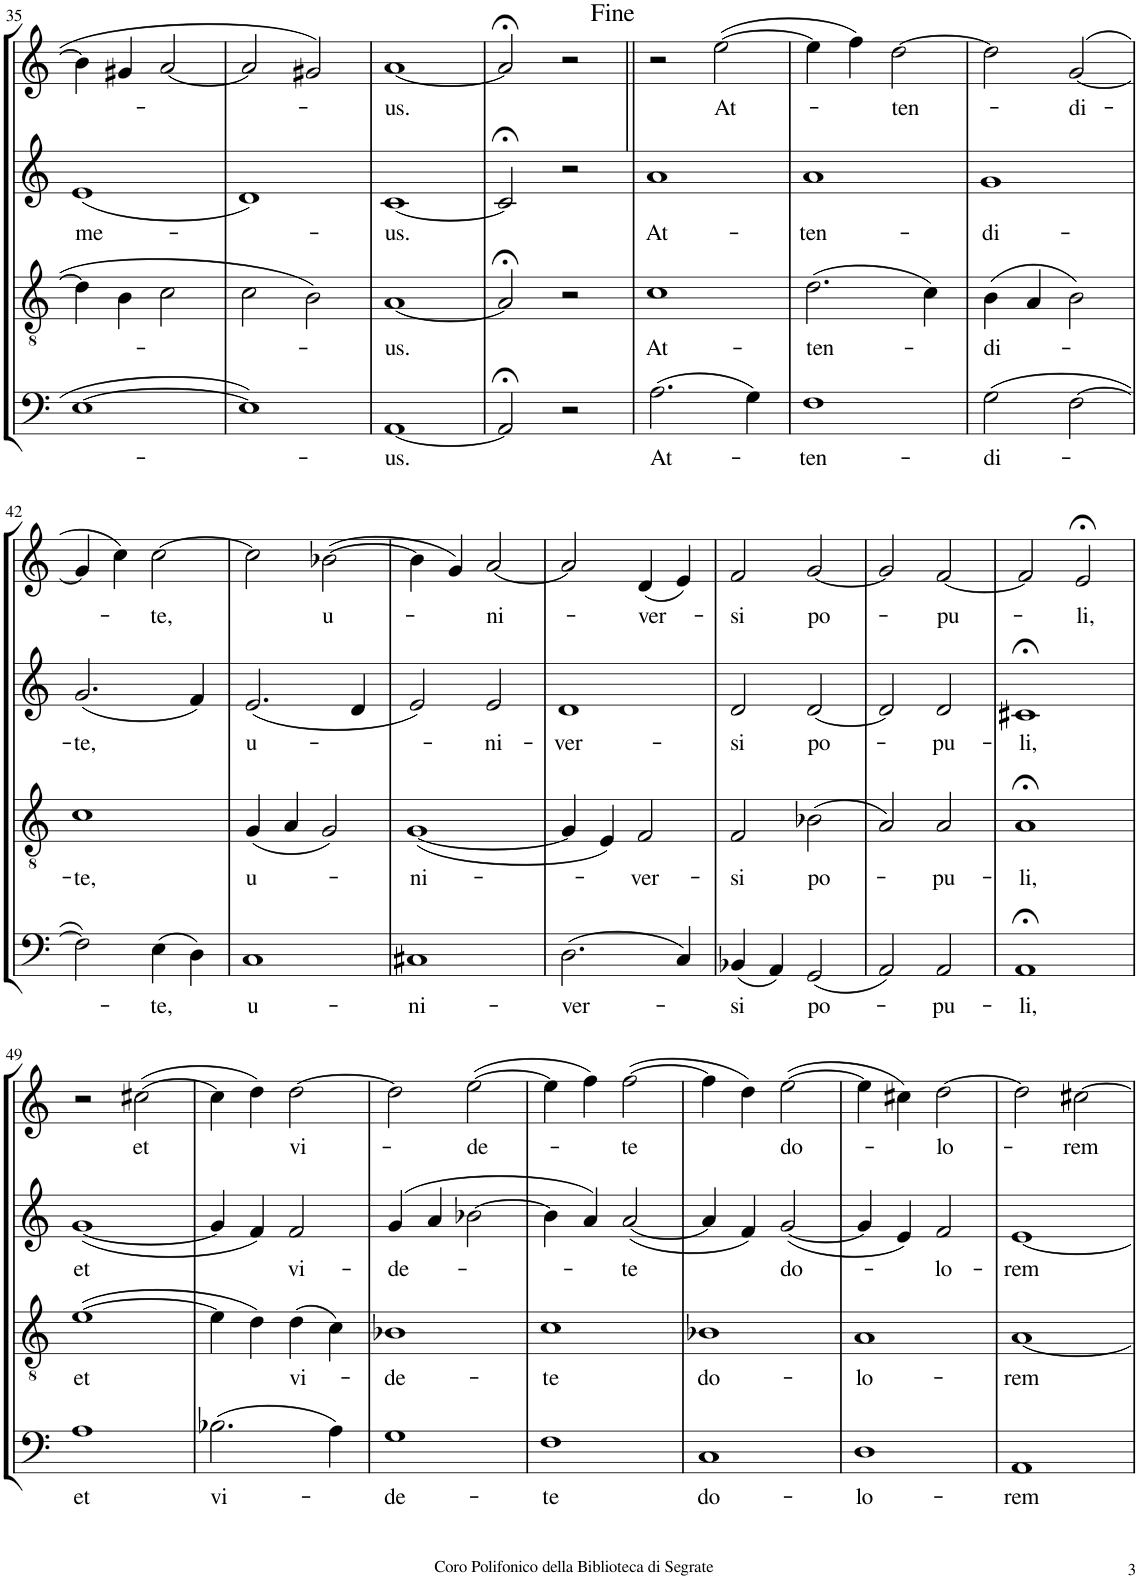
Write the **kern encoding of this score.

**kern	**text	**kern	**text	**kern	**text	**kern	**text
*part4	*part4	*part3	*part3	*part2	*part2	*part1	*part1
*staff4	*staff4	*staff3	*staff3	*staff2	*staff2	*staff1	*staff1
*I"Bassi	*	*I"Tenori	*	*I"Contralti	*	*I"Soprani	*
!!LO:PB:g=z
*clefF4	*	*clefGv2	*	*clefG2	*	*clefG2	*
*k[]	*	*k[]	*	*k[]	*	*k[]	*
*M2/2	*	*M2/2	*	*M2/2	*	*M2/2	*
*met(c|)	*	*met(c|)	*	*met(c|)	*	*met(c|)	*
=35	=35	=35	=35	=35	=35	=35	=35
!	!	!	!	!	!LO:LY:b	!	!
[1E	.	4d\]	.	(1e	me-	4b\]	.
.	.	4B\	.	.	.	4g#X/	.
.	.	2c\	.	.	.	[2a/	.
=36	=36	=36	=36	=36	=36	=36	=36
1E]	.	2c\	.	1d)	.	2a/]	.
.	.	2B\	.	.	.	2g#X/	.
=37	=37	=37	=37	=37	=37	=37	=37
!	!LO:LY:b	!	!LO:LY:b	!	!LO:LY:b	!	!LO:LY:b
[1AA	-us.	[1A	-us.	[1c	-us.	[1a	-us.
=38	=38	=38	=38	=38	=38	=38	=38
2AA;</]	.	2A;</]	.	2c;</]	.	2a;</]	.
2r	.	2r	.	2r	.	2r	.
=39||	=39||	=39||	=39||	=39||	=39||	=39||	=39||
!	!LO:LY:b	!	!LO:LY:b	!	!LO:LY:b	!	!
(2.A\	At-	1c	At-	1a	At-	2r	.
!	!	!	!	!	!	!	!LO:LY:b
.	.	.	.	.	.	([2ee\	At-
4G\)	.	.	.	.	.	.	.
=40	=40	=40	=40	=40	=40	=40	=40
!	!LO:LY:b	!	!LO:LY:b	!	!LO:LY:b	!	!
1F	-ten-	(2.d\	-ten-	1a	-ten-	4ee\]	.
.	.	.	.	.	.	4ff\)	.
!	!	!	!	!	!	!	!LO:LY:b
.	.	.	.	.	.	[2dd\	-ten-
.	.	4c\)	.	.	.	.	.
=41	=41	=41	=41	=41	=41	=41	=41
!	!LO:LY:b	!	!LO:LY:b	!	!LO:LY:b	!	!
(2G\	-di-	(4B\	-di-	1g	-di-	2dd\]	.
.	.	4A/	.	.	.	.	.
!	!	!	!	!	!	!	!LO:LY:b
[2F\	.	2B\)	.	.	.	([2g/	-di-
!!LO:LB:g=z
=42	=42	=42	=42	=42	=42	=42	=42
!	!	!	!LO:LY:b	!	!LO:LY:b	!	!
2F\])	.	1c	-te,	(2.g/	-te,	4g/]	.
.	.	.	.	.	.	4cc\)	.
!	!LO:LY:b	!	!	!	!	!	!LO:LY:b
(4E\	-te,	.	.	.	.	[2cc\	-te,
4D\)	.	.	.	4f/)	.	.	.
=43	=43	=43	=43	=43	=43	=43	=43
!	!LO:LY:b	!	!LO:LY:b	!	!LO:LY:b	!	!
1C	u-	(4G/	u-	(2.e/	u-	2cc\]	.
.	.	4A/	.	.	.	.	.
!	!	!	!	!	!	!	!LO:LY:b
.	.	2G/)	.	.	.	([2b-X\	u-
.	.	.	.	4d/	.	.	.
=44	=44	=44	=44	=44	=44	=44	=44
!	!LO:LY:b	!	!LO:LY:b	!	!	!	!
1C#X	-ni-	([1G	-ni-	2e/)	.	4b-\]	.
.	.	.	.	.	.	4g/)	.
!	!	!	!	!	!LO:LY:b	!	!LO:LY:b
.	.	.	.	2e/	-ni-	[2a/	-ni-
=45	=45	=45	=45	=45	=45	=45	=45
!	!LO:LY:b	!	!	!	!LO:LY:b	!	!
(2.D\	-ver-	4G/]	.	1d	-ver-	2a/]	.
.	.	4E/)	.	.	.	.	.
!	!	!	!LO:LY:b	!	!	!	!LO:LY:b
.	.	2F/	-ver-	.	.	(4d/	-ver-
4C/)	.	.	.	.	.	4e/)	.
=46	=46	=46	=46	=46	=46	=46	=46
!	!LO:LY:b	!	!LO:LY:b	!	!LO:LY:b	!	!LO:LY:b
(4BB-X/	-si	2F/	-si	2d/	-si	2f/	-si
4AA/)	.	.	.	.	.	.	.
!	!LO:LY:b	!	!LO:LY:b	!	!LO:LY:b	!	!LO:LY:b
(2GG/	po-	(2B-X\	po-	[2d/	po-	[2g/	po-
=47	=47	=47	=47	=47	=47	=47	=47
2AA/)	.	2A/)	.	2d/]	.	2g/]	.
!	!LO:LY:b	!	!LO:LY:b	!	!LO:LY:b	!	!LO:LY:b
2AA/	-pu-	2A/	-pu-	2d/	-pu-	[2f/	-pu-
=48	=48	=48	=48	=48	=48	=48	=48
!	!LO:LY:b	!	!LO:LY:b	!	!LO:LY:b	!	!
1AA;<	-li,	1A;<	-li,	1c#X;<	-li,	2f/]	.
!	!	!	!	!	!	!	!LO:LY:b
.	.	.	.	.	.	2e;</	-li,
!!LO:LB:g=z
=49	=49	=49	=49	=49	=49	=49	=49
!	!LO:LY:b	!	!LO:LY:b	!	!LO:LY:b	!	!
1A	et	([1e	et	([1g	et	2r	.
!	!	!	!	!	!	!	!LO:LY:b
.	.	.	.	.	.	([2cc#X\	et
=50	=50	=50	=50	=50	=50	=50	=50
!	!LO:LY:b	!	!	!	!	!	!
(2.B-X\	vi-	4e\]	.	4g/]	.	4cc#\]	.
.	.	4d\)	.	4f/)	.	4dd\)	.
!	!	!	!LO:LY:b	!	!LO:LY:b	!	!LO:LY:b
.	.	(4d\	vi-	2f/	vi-	[2dd\	vi-
4A\)	.	4c\)	.	.	.	.	.
=51	=51	=51	=51	=51	=51	=51	=51
!	!LO:LY:b	!	!LO:LY:b	!	!LO:LY:b	!	!
1G	-de-	1B-X	-de-	(4g/	-de-	2dd\]	.
.	.	.	.	4a/	.	.	.
!	!	!	!	!	!	!	!LO:LY:b
.	.	.	.	[2b-X\	.	([2ee\	-de-
=52	=52	=52	=52	=52	=52	=52	=52
!	!LO:LY:b	!	!LO:LY:b	!	!	!	!
1F	-te	1c	-te	4b-\]	.	4ee\]	.
.	.	.	.	4a/)	.	4ff\)	.
!	!	!	!	!	!LO:LY:b	!	!LO:LY:b
.	.	.	.	([2a/	-te	([2ff\	-te
=53	=53	=53	=53	=53	=53	=53	=53
!	!LO:LY:b	!	!LO:LY:b	!	!	!	!
1C	do-	1B-X	do-	4a/]	.	4ff\]	.
.	.	.	.	4f/)	.	4dd\)	.
!	!	!	!	!	!LO:LY:b	!	!LO:LY:b
.	.	.	.	([2g/	do-	([2ee\	do-
=54	=54	=54	=54	=54	=54	=54	=54
!	!LO:LY:b	!	!LO:LY:b	!	!	!	!
1D	-lo-	1A	-lo-	4g/]	.	4ee\]	.
.	.	.	.	4e/)	.	4cc#X\)	.
!	!	!	!	!	!LO:LY:b	!	!LO:LY:b
.	.	.	.	2f/	-lo-	[2dd\	-lo-
=55	=55	=55	=55	=55	=55	=55	=55
!	!LO:LY:b	!	!LO:LY:b	!	!LO:LY:b	!	!
1AA	-rem	[1A	-rem	[1e	-rem	2dd\]	.
!	!	!	!	!	!	!	!LO:LY:b
.	.	.	.	.	.	[2cc#X\	-rem
=	=	=	=	=	=	=	=
*-	*-	*-	*-	*-	*-	*-	*-
